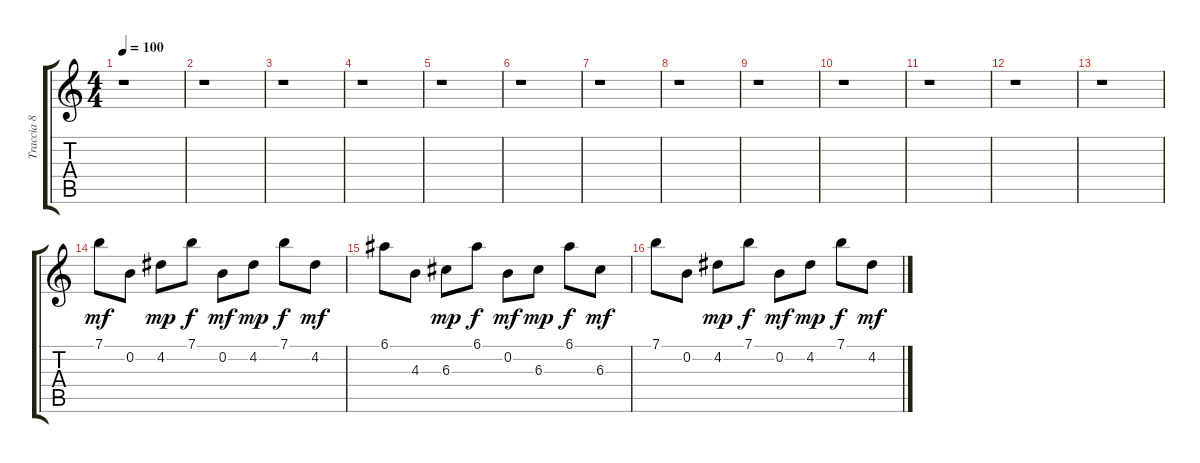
\track ("Traccia 8" "Traccia 8") {instrument electricguitarmuted}
\staff {score tabs}
\tuning (E4 B3 G3 D3 A2 E2) {hide}
\ts (4 4)
\tempo 100
\clef g2
\ks c
r.1{dy f} |
r.1 |
r.1 |
r.1 |
r.1 |
r.1 |
r.1 |
r.1 |
r.1 |
r.1 |
r.1 |
r.1 |
r.1 |
7.1.8{dy mf balance 1} 0.2.8{balance 4} 4.2.8{dy mp} 7.1.8{dy f} 0.2.8{dy mf} 4.2.8{dy mp} 7.1.8{dy f} 4.2.8{dy mf} |
6.1.8 4.3.8 6.3.8{dy mp} 6.1.8{dy f} 0.2.8{dy mf} 6.3.8{dy mp} 6.1.8{dy f} 6.3.8{dy mf} |
7.1.8 0.2.8 4.2.8{dy mp} 7.1.8{dy f} 0.2.8{dy mf} 4.2.8{dy mp} 7.1.8{dy f} 4.2.8{dy mf}
